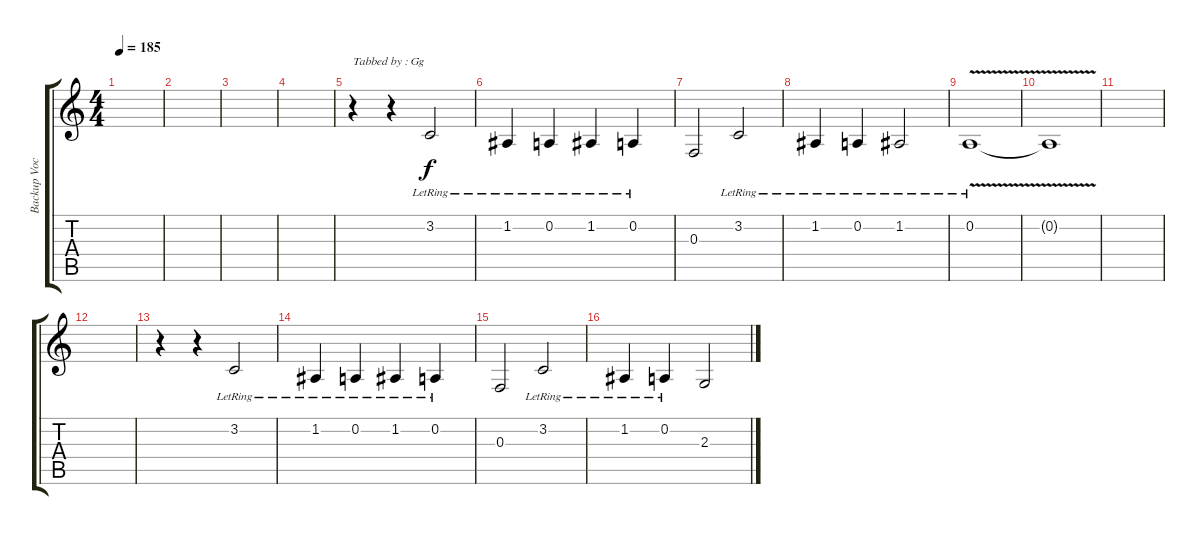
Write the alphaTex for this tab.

\track ("Backup Vocal" "Backup Voc") {instrument oboe}
\staff {score tabs}
\tuning (D4 A3 F3 C3 G2 C2) {hide}
\ts (4 4)
\tempo 185
\clef g2
\ks c
|
|
|
|
r.4{txt "Tabbed by : Gg"} r.4 3.2{lr}.2 |
1.2{lr}.4 0.2{lr}.4 1.2{lr}.4 0.2{lr}.4 |
0.3.2 3.2{lr}.2 |
1.2{lr}.4 0.2{lr}.4 1.2{lr}.2 |
0.2{v lr}.1 |
0.2{v t}.1 |
|
|
r.4 r.4 3.2{lr}.2 |
1.2{lr}.4 0.2{lr}.4 1.2{lr}.4 0.2{lr}.4 |
0.3.2 3.2{lr}.2 |
1.2{lr}.4 0.2{lr}.4 2.3.2
